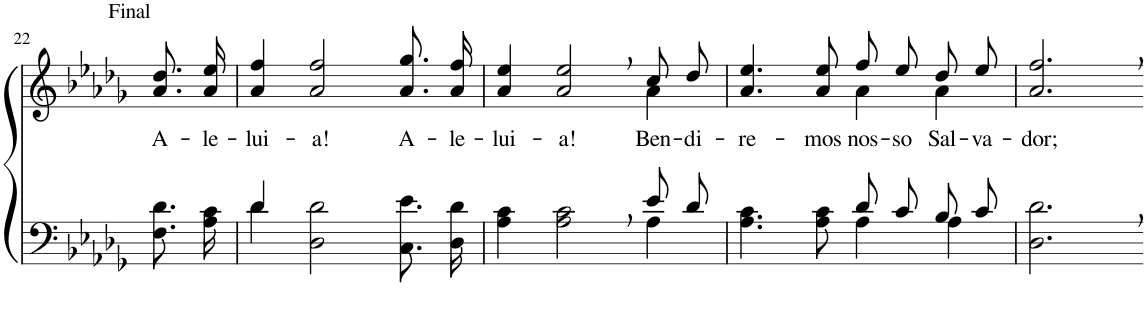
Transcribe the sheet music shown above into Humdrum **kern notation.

**kern	**kern	**text
*part2	*part1	*part1
*staff2	*staff1	*staff1
*I"Parte III e IV	*I"Parte I e II	*
!!LO:PB:g=z
*clefF4	*clefG2	*
*Trd2c3	*Trd2c3	*
*k[b-e-a-d-g-]	*k[b-e-a-d-g-]	*
*M4/4	*M4/4	*
=22	=22	=22
!	!LO:TX:a:t=Final	!
!	!	!LO:LY:b
8.F\ 8.d-\L	8.a-\ 8.dd-\L	A-
!	!	!LO:LY:b
16A-\ 16c\Jk	16a-\ 16ee-\Jk	-le-
=23	=23	=23
*^	*	*
!	!	!	!LO:LY:b
4d-/	4d-\	4a-/ 4ff/	-lui-
!	!	!	!LO:LY:b
2.ryy	2D-\ 2d-\	2a-/ 2ff/	-a!
!	!	!	!LO:LY:b
.	8.C\ 8.e-\L	8.a-\ 8.gg-\L	A-
!	!	!	!LO:LY:b
.	16D-\ 16d-\Jk	16a-\ 16ff\Jk	-le-
=24	=24	=24	=24
!	!	!	!LO:LY:b
*	*	*^	*
2.ryy	4A-\ 4c\	4a-/ 4ee-/	2.ryy	-lui-
!	!	!	!	!LO:LY:b
.	2A-\ 2c\	2a-/, 2ee-/,	.	-a!
!	!	!	!	!LO:LY:b
8e-/L	4A-\	8cc/L	4a-\	Ben-
!	!	!	!	!LO:LY:b
8d-/J	.	8dd-/J	.	-di-
=25	=25	=25	=25	=25
!	!	!	!	!LO:LY:b
2ryy	4.A-\ 4.c\	4.a-/ 4.ee-/	2ryy	-re-
!	!	!	!	!LO:LY:b
.	8A-\ 8c\	8a-/ 8ee-/	.	-mos
!	!	!	!	!LO:LY:b
8d-/L	4A-\	8ff/L	4a-\	nos-
!	!	!	!	!LO:LY:b
8c/J	.	8ee-/J	.	-so
!	!	!	!	!LO:LY:b
8B-/L	4A-\	8dd-/L	4a-\	Sal-
!	!	!	!	!LO:LY:b
8c/J	.	8ee-/J	.	va-
*v	*v	*	*	*
*	*v	*v	*
=26	=26	=26
!	!	!LO:LY:b
2.D-\, 2.d-\,	2.a-/, 2.ff/,	-dor;
=-	=-	=-
*-	*-	*-
